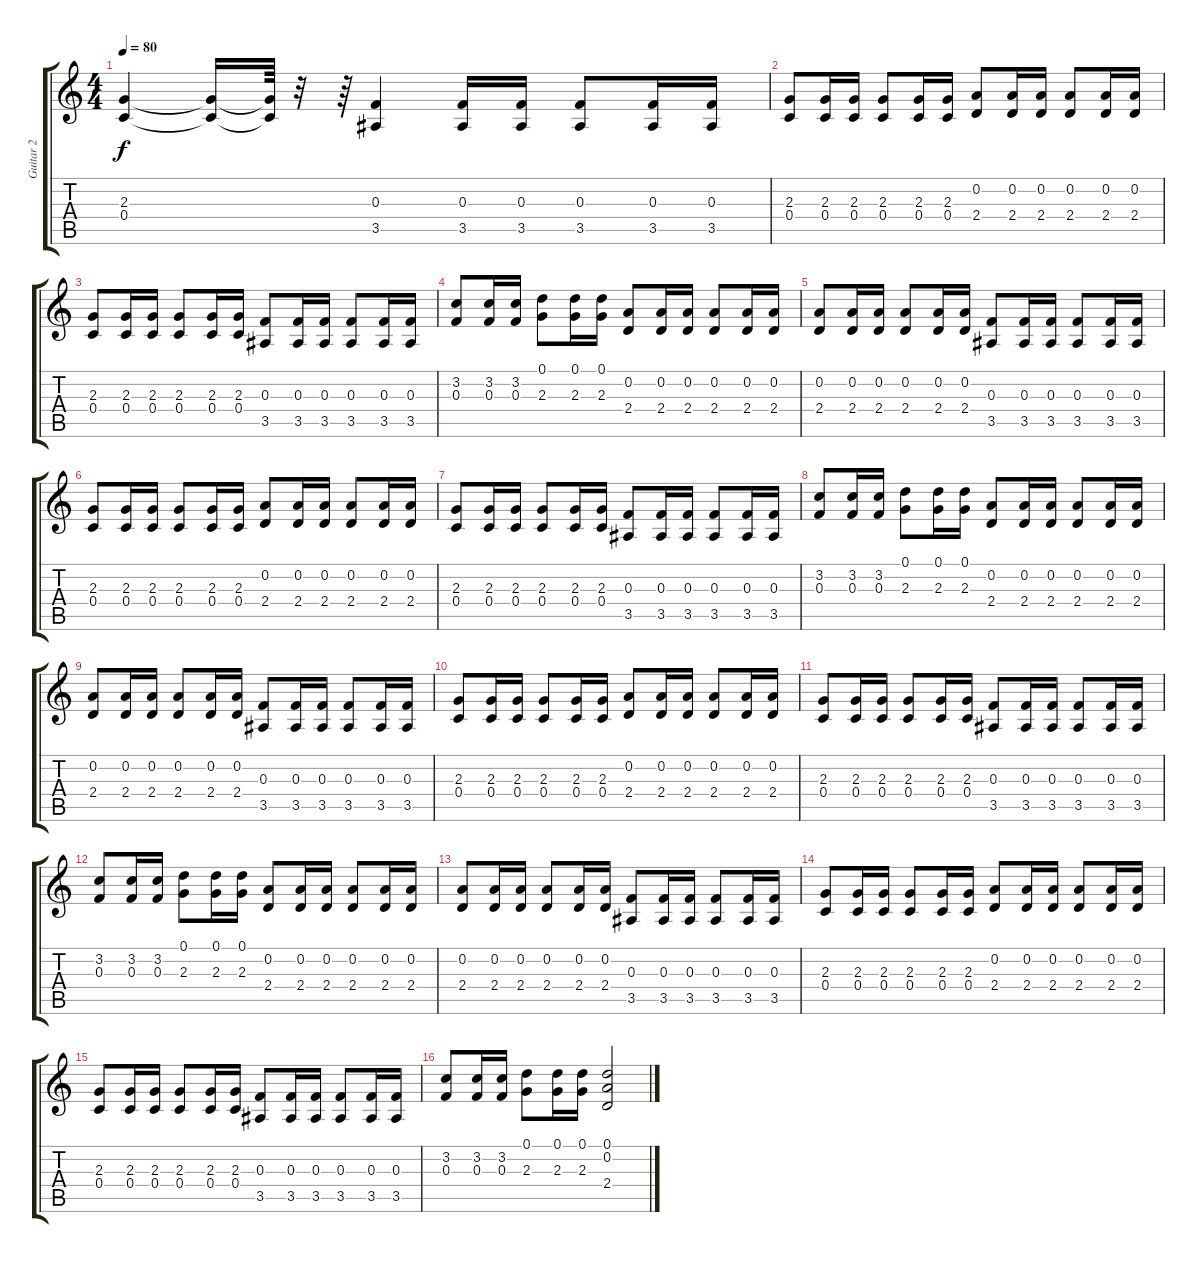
\track ("Guitar 2" "Guitar 2") {instrument distortionguitar}
\staff {score tabs}
\tuning (D4 A3 F3 C3 G2 D2) {hide}
\ts (4 4)
\tempo 80
\clef g2
\ks c
(2.3{t} 0.4{t}).4{dy f} (2.3{t} 0.4{t}).16 (2.3{t} 0.4{t}).64 r.32 r.64 (0.3 3.5).4 (0.3 3.5).16 (0.3 3.5).16 (0.3 3.5).8 (0.3 3.5).16 (0.3 3.5).16 |
(2.3 0.4).8 (2.3 0.4).16 (2.3 0.4).16 (2.3 0.4).8 (2.3 0.4).16 (2.3 0.4).16 (0.2 2.4).8 (0.2 2.4).16 (0.2 2.4).16 (0.2 2.4).8 (0.2 2.4).16 (0.2 2.4).16 |
(2.3 0.4).8 (2.3 0.4).16 (2.3 0.4).16 (2.3 0.4).8 (2.3 0.4).16 (2.3 0.4).16 (0.3 3.5).8 (0.3 3.5).16 (0.3 3.5).16 (0.3 3.5).8 (0.3 3.5).16 (0.3 3.5).16 |
(3.2 0.3).8 (3.2 0.3).16 (3.2 0.3).16 (0.1 2.3).8 (0.1 2.3).16 (0.1 2.3).16 (0.2 2.4).8 (0.2 2.4).16 (0.2 2.4).16 (0.2 2.4).8 (0.2 2.4).16 (0.2 2.4).16 |
(0.2 2.4).8 (0.2 2.4).16 (0.2 2.4).16 (0.2 2.4).8 (0.2 2.4).16 (0.2 2.4).16 (0.3 3.5).8 (0.3 3.5).16 (0.3 3.5).16 (0.3 3.5).8 (0.3 3.5).16 (0.3 3.5).16 |
(2.3 0.4).8 (2.3 0.4).16 (2.3 0.4).16 (2.3 0.4).8 (2.3 0.4).16 (2.3 0.4).16 (0.2 2.4).8 (0.2 2.4).16 (0.2 2.4).16 (0.2 2.4).8 (0.2 2.4).16 (0.2 2.4).16 |
(2.3 0.4).8 (2.3 0.4).16 (2.3 0.4).16 (2.3 0.4).8 (2.3 0.4).16 (2.3 0.4).16 (0.3 3.5).8 (0.3 3.5).16 (0.3 3.5).16 (0.3 3.5).8 (0.3 3.5).16 (0.3 3.5).16 |
(3.2 0.3).8 (3.2 0.3).16 (3.2 0.3).16 (0.1 2.3).8 (0.1 2.3).16 (0.1 2.3).16 (0.2 2.4).8 (0.2 2.4).16 (0.2 2.4).16 (0.2 2.4).8 (0.2 2.4).16 (0.2 2.4).16 |
(0.2 2.4).8 (0.2 2.4).16 (0.2 2.4).16 (0.2 2.4).8 (0.2 2.4).16 (0.2 2.4).16 (0.3 3.5).8 (0.3 3.5).16 (0.3 3.5).16 (0.3 3.5).8 (0.3 3.5).16 (0.3 3.5).16 |
(2.3 0.4).8 (2.3 0.4).16 (2.3 0.4).16 (2.3 0.4).8 (2.3 0.4).16 (2.3 0.4).16 (0.2 2.4).8 (0.2 2.4).16 (0.2 2.4).16 (0.2 2.4).8 (0.2 2.4).16 (0.2 2.4).16 |
(2.3 0.4).8 (2.3 0.4).16 (2.3 0.4).16 (2.3 0.4).8 (2.3 0.4).16 (2.3 0.4).16 (0.3 3.5).8 (0.3 3.5).16 (0.3 3.5).16 (0.3 3.5).8 (0.3 3.5).16 (0.3 3.5).16 |
(3.2 0.3).8 (3.2 0.3).16 (3.2 0.3).16 (0.1 2.3).8 (0.1 2.3).16 (0.1 2.3).16 (0.2 2.4).8 (0.2 2.4).16 (0.2 2.4).16 (0.2 2.4).8 (0.2 2.4).16 (0.2 2.4).16 |
(0.2 2.4).8 (0.2 2.4).16 (0.2 2.4).16 (0.2 2.4).8 (0.2 2.4).16 (0.2 2.4).16 (0.3 3.5).8 (0.3 3.5).16 (0.3 3.5).16 (0.3 3.5).8 (0.3 3.5).16 (0.3 3.5).16 |
(2.3 0.4).8 (2.3 0.4).16 (2.3 0.4).16 (2.3 0.4).8 (2.3 0.4).16 (2.3 0.4).16 (0.2 2.4).8 (0.2 2.4).16 (0.2 2.4).16 (0.2 2.4).8 (0.2 2.4).16 (0.2 2.4).16 |
(2.3 0.4).8 (2.3 0.4).16 (2.3 0.4).16 (2.3 0.4).8 (2.3 0.4).16 (2.3 0.4).16 (0.3 3.5).8 (0.3 3.5).16 (0.3 3.5).16 (0.3 3.5).8 (0.3 3.5).16 (0.3 3.5).16 |
(3.2 0.3).8 (3.2 0.3).16 (3.2 0.3).16 (0.1 2.3).8 (0.1 2.3).16 (0.1 2.3).16 (0.1 0.2 2.4).2
